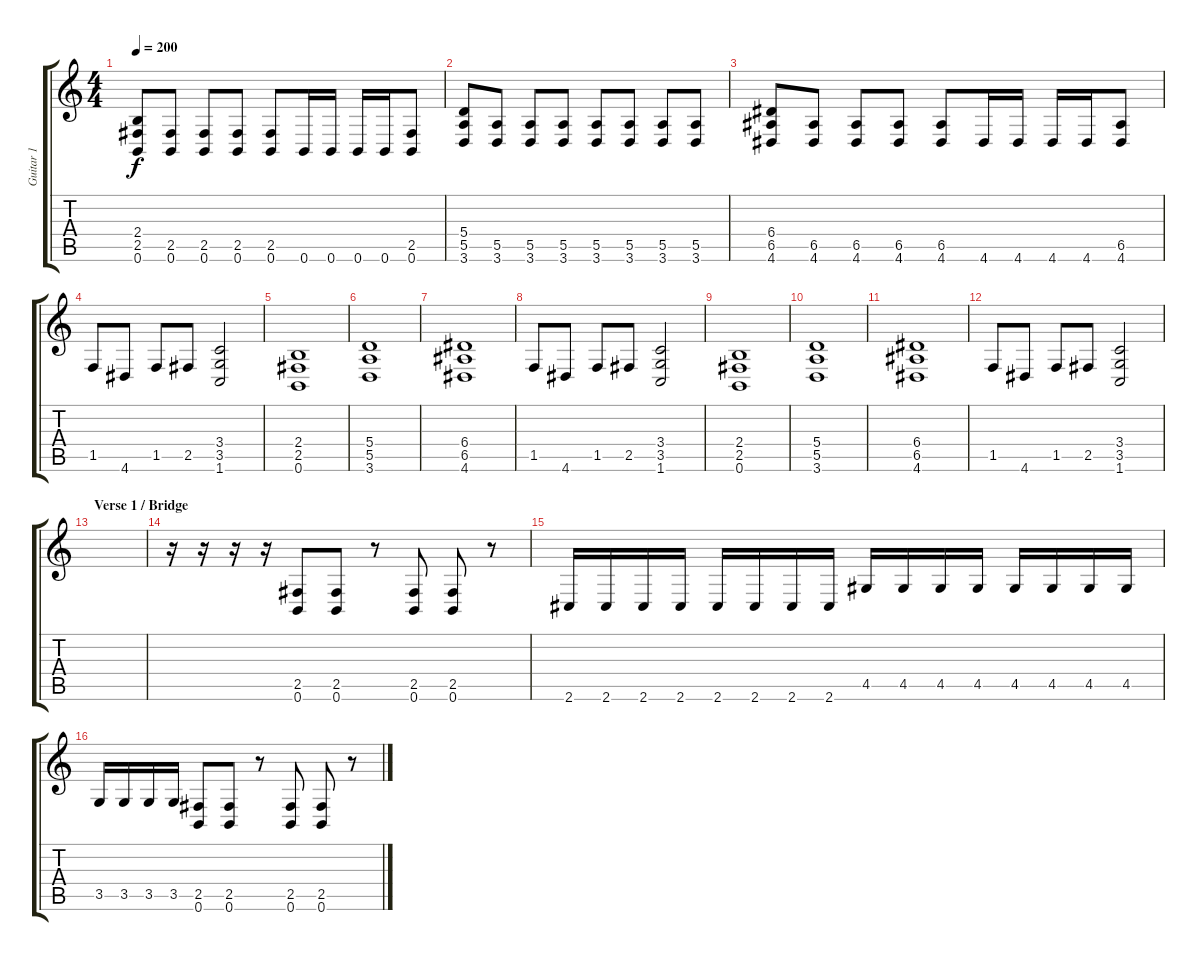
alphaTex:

\track ("Guitar 1" "Guitar 1") {instrument distortionguitar}
\staff {score tabs}
\tuning (B3 Gb3 D3 A2 E2 B1) {hide}
\ts (4 4)
\tempo 200
\clef g2
\ks c
(2.4 2.5 0.6).8{dy f} (2.5 0.6).8 (2.5 0.6).8 (2.5 0.6).8 (2.5 0.6).8 0.6.16 0.6.16 0.6.16 0.6.16 (2.5 0.6).8 |
(5.4 5.5 3.6).8 (5.5 3.6).8 (5.5 3.6).8 (5.5 3.6).8 (5.5 3.6).8 (5.5 3.6).8 (5.5 3.6).8 (5.5 3.6).8 |
(6.4 6.5 4.6).8 (6.5 4.6).8 (6.5 4.6).8 (6.5 4.6).8 (6.5 4.6).8 4.6.16 4.6.16 4.6.16 4.6.16 (6.5 4.6).8 |
1.5.8 4.6.8 1.5.8 2.5.8 (3.4 3.5 1.6).2 |
(2.4 2.5 0.6).1 |
(5.4 5.5 3.6).1 |
(6.4 6.5 4.6).1 |
1.5.8 4.6.8 1.5.8 2.5.8 (3.4 3.5 1.6).2 |
(2.4 2.5 0.6).1 |
(5.4 5.5 3.6).1 |
(6.4 6.5 4.6).1 |
1.5.8 4.6.8 1.5.8 2.5.8 (3.4 3.5 1.6).2 |
\section ("" "Verse 1 / Bridge")
|
r.16 r.16 r.16 r.16 (2.5 0.6).8 (2.5 0.6).8 r.8 (2.5 0.6).8 (2.5 0.6).8 r.8 |
2.6.16 2.6.16 2.6.16 2.6.16 2.6.16 2.6.16 2.6.16 2.6.16 4.5.16 4.5.16 4.5.16 4.5.16 4.5.16 4.5.16 4.5.16 4.5.16 |
3.5.16 3.5.16 3.5.16 3.5.16 (2.5 0.6).8 (2.5 0.6).8 r.8 (2.5 0.6).8 (2.5 0.6).8 r.8
